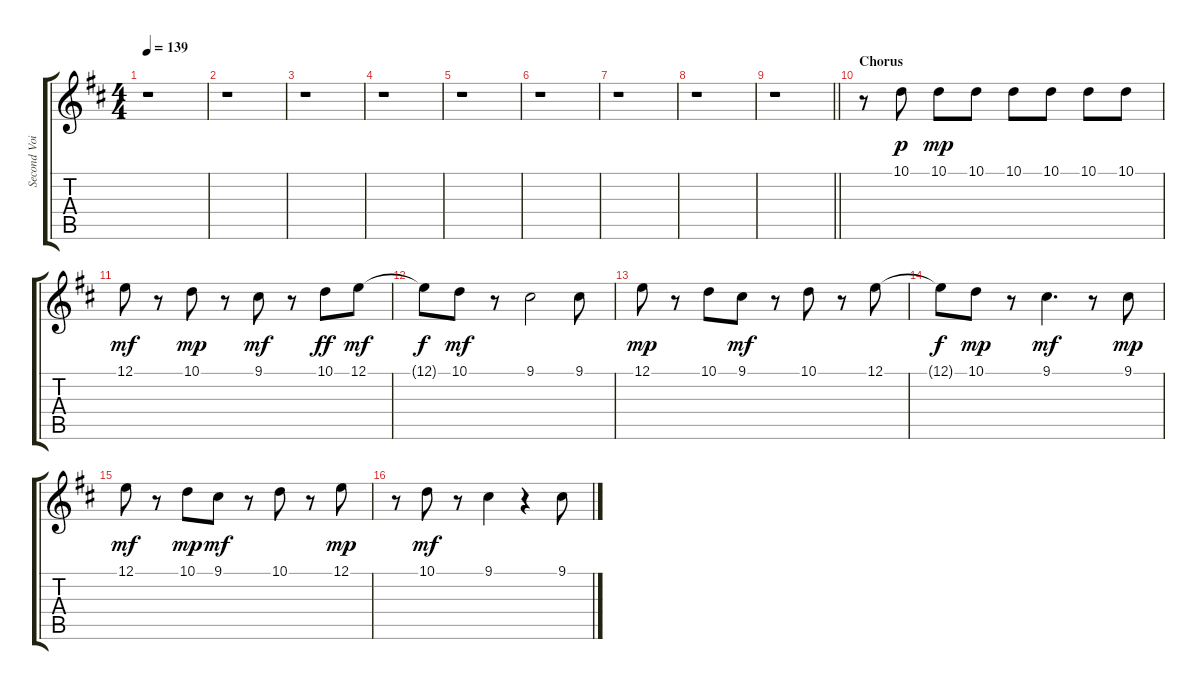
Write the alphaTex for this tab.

\track ("Second Voice" "Second Voi") {instrument sopranosax}
\staff {score tabs}
\tuning (E4 B3 G3 D3 A2 E2) {hide}
\ts (4 4)
\tempo 139
\clef g2
\ks d
r.1{dy mf} |
r.1 |
r.1 |
r.1 |
r.1 |
r.1 |
r.1 |
r.1 |
\barLineRight lightlight
r.1 |
\section ("" "Chorus")
r.8 10.1.8{dy p} 10.1.8{dy mp} 10.1.8 10.1.8 10.1.8 10.1.8 10.1.8 |
12.1.8{dy mf} r.8 10.1.8{dy mp} r.8 9.1.8{dy mf} r.8 10.1.8{dy ff} 12.1.8{dy mf} |
12.1{t}.8{dy f} 10.1.8{dy mf} r.8 9.1.2 9.1.8 |
12.1.8{dy mp} r.8 10.1.8 9.1.8{dy mf} r.8 10.1.8 r.8 12.1.8 |
12.1{t}.8{dy f} 10.1.8{dy mp} r.8 9.1.4{d dy mf} r.8 9.1.8{dy mp} |
12.1.8{dy mf} r.8 10.1.8{dy mp} 9.1.8{dy mf} r.8 10.1.8 r.8 12.1.8{dy mp} |
r.8 10.1.8{dy mf} r.8 9.1.4 r.4 9.1.8
